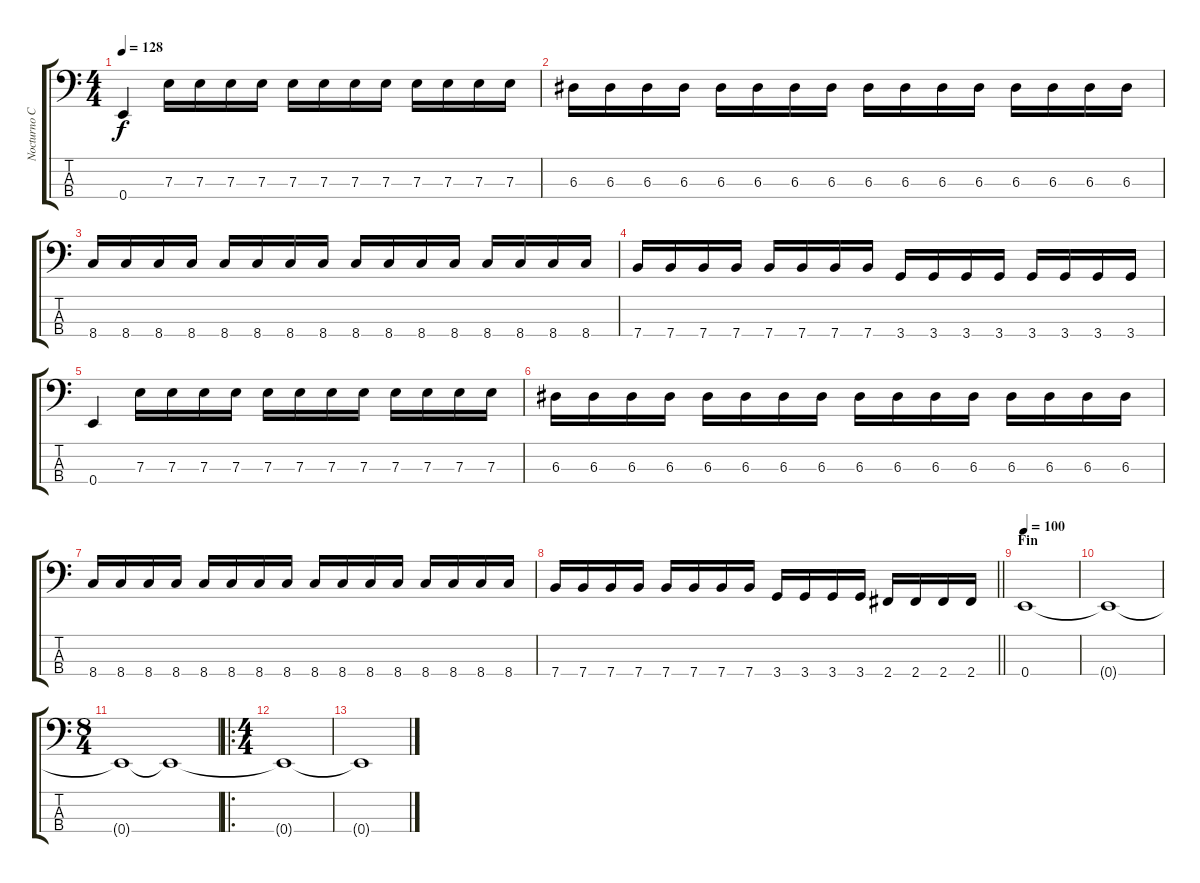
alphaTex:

\track ("Nocturno Culto" "Nocturno C") {instrument electricbasspick}
\staff {score tabs}
\tuning (G2 D2 A1 E1) {hide}
\ts (4 4)
\tempo 128
\clef f4
\ks c
0.4.4{dy f} 7.3.16 7.3.16 7.3.16 7.3.16 7.3.16 7.3.16 7.3.16 7.3.16 7.3.16 7.3.16 7.3.16 7.3.16 |
6.3.16 6.3.16 6.3.16 6.3.16 6.3.16 6.3.16 6.3.16 6.3.16 6.3.16 6.3.16 6.3.16 6.3.16 6.3.16 6.3.16 6.3.16 6.3.16 |
8.4.16 8.4.16 8.4.16 8.4.16 8.4.16 8.4.16 8.4.16 8.4.16 8.4.16 8.4.16 8.4.16 8.4.16 8.4.16 8.4.16 8.4.16 8.4.16 |
7.4.16 7.4.16 7.4.16 7.4.16 7.4.16 7.4.16 7.4.16 7.4.16 3.4.16 3.4.16 3.4.16 3.4.16 3.4.16 3.4.16 3.4.16 3.4.16 |
0.4.4 7.3.16 7.3.16 7.3.16 7.3.16 7.3.16 7.3.16 7.3.16 7.3.16 7.3.16 7.3.16 7.3.16 7.3.16 |
6.3.16 6.3.16 6.3.16 6.3.16 6.3.16 6.3.16 6.3.16 6.3.16 6.3.16 6.3.16 6.3.16 6.3.16 6.3.16 6.3.16 6.3.16 6.3.16 |
8.4.16 8.4.16 8.4.16 8.4.16 8.4.16 8.4.16 8.4.16 8.4.16 8.4.16 8.4.16 8.4.16 8.4.16 8.4.16 8.4.16 8.4.16 8.4.16 |
\barLineRight lightlight
7.4.16 7.4.16 7.4.16 7.4.16 7.4.16 7.4.16 7.4.16 7.4.16 3.4.16 3.4.16 3.4.16 3.4.16 2.4.16 2.4.16 2.4.16 2.4.16 |
\section ("" "Fin")
\tempo 100
0.4.1 |
0.4{t}.1 |
\ts (8 4)
0.4{t}.1 0.4{t}.1 |
\ro
\ts (4 4)
0.4{t}.1 |
0.4{t}.1
